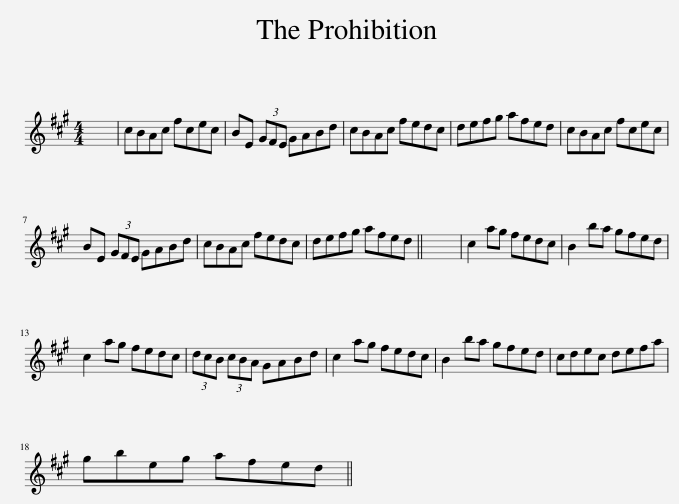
X:1
L:1/8
M:4/4
I:linebreak $
K:A
V:1 treble
V:1
 x8 | cBAc fcec | BE (3GFE GABd | cBAc fedc | defg afed | %5
 cBAc fcec |$ BE (3GFE GABd | cBAc fedc | defg afed || x8 | %10
 c2 ag fedc | B2 ba gfed |$ c2 ag fedc | (3dcB (3cBA GABd | c2 ag fedc | %15
 B2 ba gfed | cdec defa |$ gbeg afed || %18
